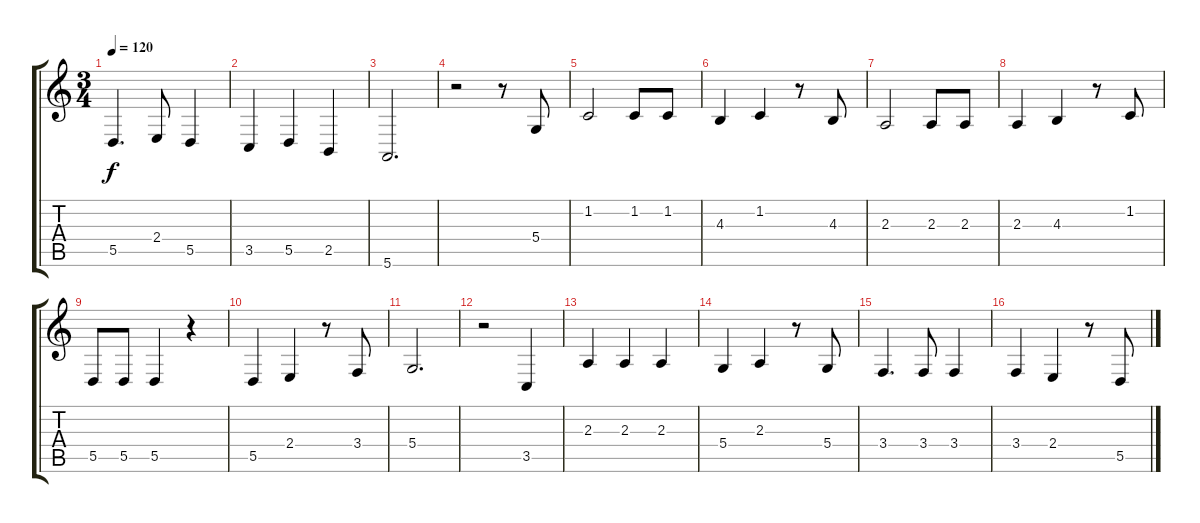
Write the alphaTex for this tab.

\track "" {instrument harmonica}
\staff {score tabs}
\tuning (E4 B3 G3 D3 A2 E2) {hide}
\ts (3 4)
\tempo 120
\clef g2
\ks c
5.5.4{d dy f} 2.4.8 5.5.4 |
3.5.4 5.5.4 2.5.4 |
5.6.2{d} |
r.2 r.8 5.4.8 |
1.2.2 1.2.8 1.2.8 |
4.3.4 1.2.4 r.8 4.3.8 |
2.3.2 2.3.8 2.3.8 |
2.3.4 4.3.4 r.8 1.2.8 |
5.5.8 5.5.8 5.5.4 r.4 |
5.5.4 2.4.4 r.8 3.4.8 |
5.4.2{d} |
r.2 3.5.4 |
2.3.4 2.3.4 2.3.4 |
5.4.4 2.3.4 r.8 5.4.8 |
3.4.4{d} 3.4.8 3.4.4 |
3.4.4 2.4.4 r.8 5.5.8
